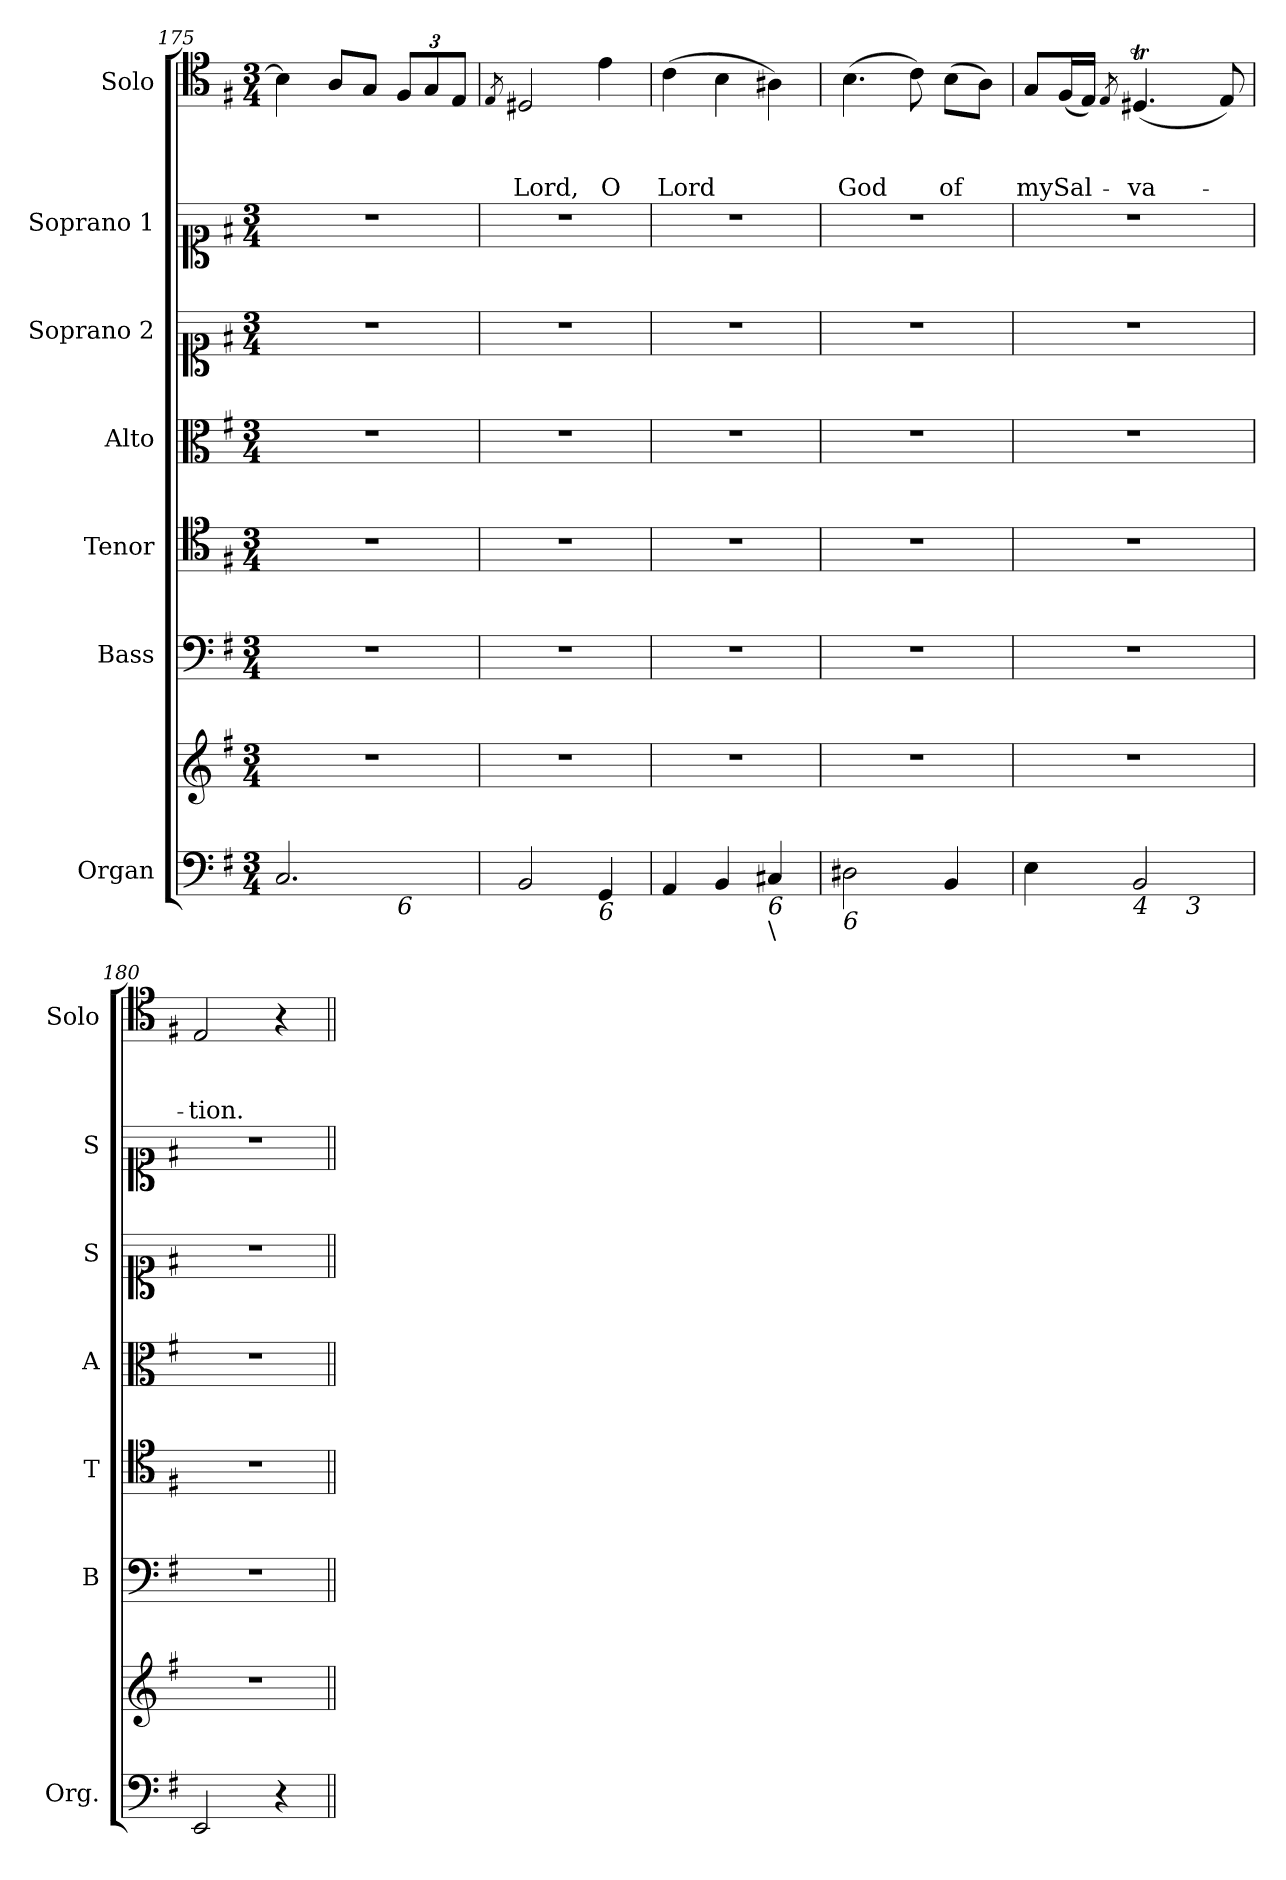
**kern	**kern	**kern	**kern	**kern	**kern	**kern	**kern	**text	**text	**text
*part7	*part7	*part6	*part5	*part4	*part3	*part2	*part1	*part1	*part1	*part1
*staff8	*staff7	*staff6	*staff5	*staff4	*staff3	*staff2	*staff1	*staff1	*staff1	*staff1
*I"Organ	*	*I"Bass	*I"Tenor	*I"Alto	*I"Soprano 2	*I"Soprano 1	*I"Solo	*	*	*
*I'Org.	*	*I'B	*I'T	*I'A	*I'S	*I'S	*I'Solo	*	*	*
*clefF4	*clefG2	*clefF4	*clefC4	*clefC3	*clefC1	*clefC1	*clefC4	*	*	*
*k[f#]	*k[f#]	*k[f#]	*k[f#]	*k[f#]	*k[f#]	*k[f#]	*k[f#]	*	*	*
*e:	*e:	*e:	*e:	*e:	*e:	*e:	*e:	*	*	*
*M3/4	*M3/4	*M3/4	*M3/4	*M3/4	*M3/4	*M3/4	*M3/4	*	*	*
=175	=175	=175	=175	=175	=175	=175	=175	=175	=175	=175
!LO:TX:b:i:t=7	!	!	!	!	!	!	!	!	!	!
*^	*	*	*	*	*	*	*	*	*	*
2.C/	2ryy	2.r	2.r	2.r	2.r	2.r	2.r	4B\]	.	.	.
.	.	.	.	.	.	.	.	8A/L	.	.	.
.	.	.	.	.	.	.	.	8G/J	.	.	.
!	!LO:TX:b:i:t=6	!	!	!	!	!	!	!	!	!	!
.	4ryy	.	.	.	.	.	.	12F#/L	.	.	.
.	.	.	.	.	.	.	.	12G/	.	.	.
.	.	.	.	.	.	.	.	12E/J	.	.	.
*v	*v	*	*	*	*	*	*	*	*	*	*
=176	=176	=176	=176	=176	=176	=176	=176	=176	=176	=176
.	.	.	.	.	.	.	8qE/	.	.	.
!	!	!	!	!	!	!	!	!	!	!LO:LY:b
2BB/	2.r	2.r	2.r	2.r	2.r	2.r	2D#X/	.	.	Lord,
!LO:TX:b:i:t=6	!	!	!	!	!	!	!	!	!	!
!	!	!	!	!	!	!	!	!	!	!LO:LY:b
4GG/	.	.	.	.	.	.	4e\	.	.	O
=177	=177	=177	=177	=177	=177	=177	=177	=177	=177	=177
!	!	!	!	!	!	!	!	!	!	!LO:LY:b
4AA/	2.r	2.r	2.r	2.r	2.r	2.r	(>4c\	.	.	Lord
4BB/	.	.	.	.	.	.	4B\	.	.	.
!LO:TX:b:i:t=6	!	!	!	!	!	!	!	!	!	!
!LO:TX:b:t=\	!	!	!	!	!	!	!	!	!	!
4C#X/	.	.	.	.	.	.	4A#X\)	.	.	.
=178	=178	=178	=178	=178	=178	=178	=178	=178	=178	=178
!LO:TX:b:i:t=6	!	!	!	!	!	!	!	!	!	!
!	!	!	!	!	!	!	!	!	!	!LO:LY:b
2D#X\	2.r	2.r	2.r	2.r	2.r	2.r	(>4.B\	.	.	God
.	.	.	.	.	.	.	8c\)	.	.	.
!	!	!	!	!	!	!	!	!	!	!LO:LY:b
4BB/	.	.	.	.	.	.	(>8B\L	.	.	of
.	.	.	.	.	.	.	8A\J)	.	.	.
=179	=179	=179	=179	=179	=179	=179	=179	=179	=179	=179
!	!	!	!	!	!	!	!	!	!	!LO:LY:b
*^	*	*	*	*	*	*	*	*	*	*
4E\	2ryy	2.r	2.r	2.r	2.r	2.r	2.r	8G/L	.	.	my
!	!	!	!	!	!	!	!	!	!	!	!LO:LY:b
.	.	.	.	.	.	.	.	(<16F#/L	.	.	Sal-
.	.	.	.	.	.	.	.	16E/JJ)	.	.	.
.	.	.	.	.	.	.	.	8qE/	.	.	.
!LO:TX:b:i:t=4	!	!	!	!	!	!	!	!	!	!	!
!	!	!	!	!	!	!	!	!	!	!	!LO:LY:b
2BB/	.	.	.	.	.	.	.	(<4.D#Xt/	.	.	-va-
!	!LO:TX:b:i:t=3	!	!	!	!	!	!	!	!	!	!
.	4ryy	.	.	.	.	.	.	.	.	.	.
.	.	.	.	.	.	.	.	8E/)	.	.	.
=180	=180	=180	=180	=180	=180	=180	=180	=180	=180	=180	=180
!	!	!	!	!	!	!	!	!	!	!	!LO:LY:b
*v	*v	*	*	*	*	*	*	*	*	*	*
2EE/	2.r	2.r	2.r	2.r	2.r	2.r	2E/	.	.	-tion.
4r	.	.	.	.	.	.	4r	.	.	.
=||	=||	=||	=||	=||	=||	=||	=||	=||	=||	=||
*-	*-	*-	*-	*-	*-	*-	*-	*-	*-	*-
